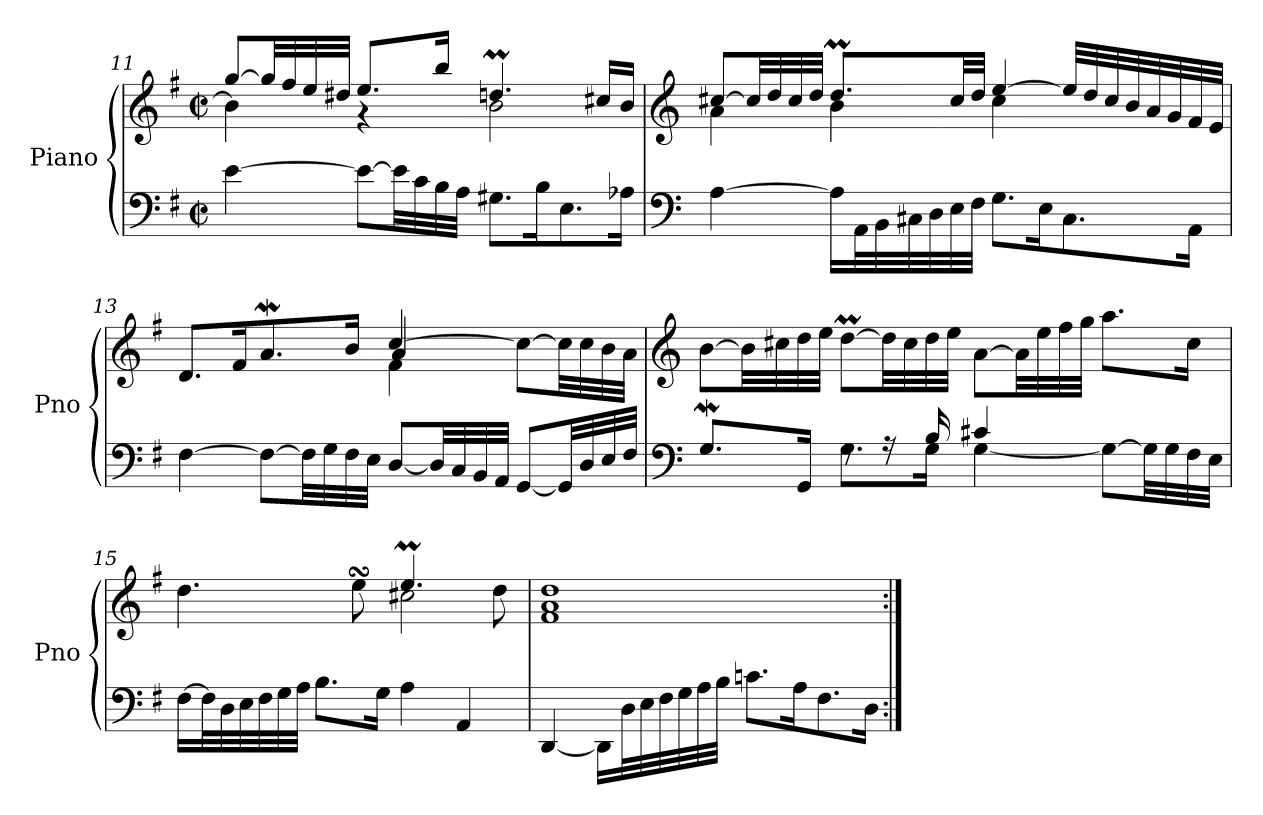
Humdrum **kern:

**kern	**kern
*part1	*part1
*staff2	*staff1
*I"Piano	*
*I'Pno	*
*clefF4	*clefG2
*k[f#]	*k[f#]
*M2/2	*M2/2
*met(c|)	*met(c|)
=11	=11
*	*^
[4e\	[8gg/L	4b\]
.	32gg/LL]	.
.	32ff#/	.
.	32ee/	.
.	32dd#X/JJJ	.
8e\L_	8.ee/L	4r
32e\LL]	.	.
32c\	.	.
32B\	16bb/Jk	.
32A\JJJ	.	.
8.G#X\L	4.ddnM/	2b\
16B\K	.	.
8.E\	.	.
.	16cc#X/LL	.
16A-X\Jk	16b/JJ	.
!!LO:LB:g=z	!!
=12	=12	=12
*clefF4	*clefG2	*
[4A\	[8cc#X/L	4a\
.	32cc#/LL]	.
.	32dd/	.
.	32cc#/	.
.	32dd/JJJ	.
16A\LL]	8.ddM/L	4b\
32AA\L	.	.
32BB\	.	.
32C#X\	.	.
32D\	.	.
32E\	32cc#/LL	.
32F#\JJJ	32dd/JJJ	.
8.G\L	[4ee/	4cc#\
16E\K	.	.
8.C#\	32ee/LLL]	4ryy
.	32dd/	.
.	32cc#/	.
.	32b/	.
.	32a/	.
.	32g/	.
16AA\Jk	32f#/	.
.	32e/JJJ	.
=13	=13	=13
*	*	*^
[4F#\	8.d/L	2ryy	2ryy
.	16f#/K	.	.
8F#\L_	8.aW/	.	.
32F#\LL]	.	.	.
32G\	.	.	.
32F#\	16b/Jk	.	.
32E\JJJ	.	.	.
[8D/L	[4cc/	4f#\	4a/
32D/LL]	.	.	.
32C/	.	.	.
32BB/	.	.	.
32AA/JJJ	.	.	.
[8GG/L	8cc\L_	4ryy	4ryy
32GG/LL]	32cc\LL]	.	.
32D/	32cc\	.	.
32E/	32b\	.	.
32F#/JJJ	32a\JJJ	.	.
*	*v	*v	*v
!!LO:PB:g=z
=14	=14
*clefF4	*clefG2
*^	*
8.Gw/L	4ryy	[8b\L
.	.	32b\LL]
.	.	32cc#X\
16GG/Jk	.	32dd\
.	.	32ee\JJJ
8rF	8.G\L	[8ddM\L
16rA	.	32dd\LL]
.	.	32cc#\
16B/	16G\Jk	32dd\
.	.	32ee\JJJ
4c#X/	[4G\	[8a\L
.	.	32a\LL]
.	.	32ee\
.	.	32ff#\
.	.	32gg\JJJ
4ryy	8G\L_	8.aa\L
.	32G\LL]	.
.	32G\	.
.	32F#\	16cc#\Jk
.	32E\JJJ	.
*v	*v	*
=15	=15
*	*^
[16F#\LL	4.dd\	2ryy
32F#\L]	.	.
32D\	.	.
32E\	.	.
32F#\	.	.
32G\	.	.
32A\JJJ	.	.
8.B\L	.	.
.	8eesSSS\	.
16G\Jk	.	.
4A\	4.eeM/	2cc#X\
4AA/	.	.
.	8dd\	.
=16	=16	=16
[4DD/	1dd	1f# 1a
16DD\LL]	.	.
32D\L	.	.
32E\	.	.
32F#\	.	.
32G\	.	.
32A\	.	.
32B\JJJ	.	.
8.cn\L	.	.
16A\K	.	.
8.F#\	.	.
16D\Jk	.	.
*	*v	*v
=:|!	=:|!
*-	*-
